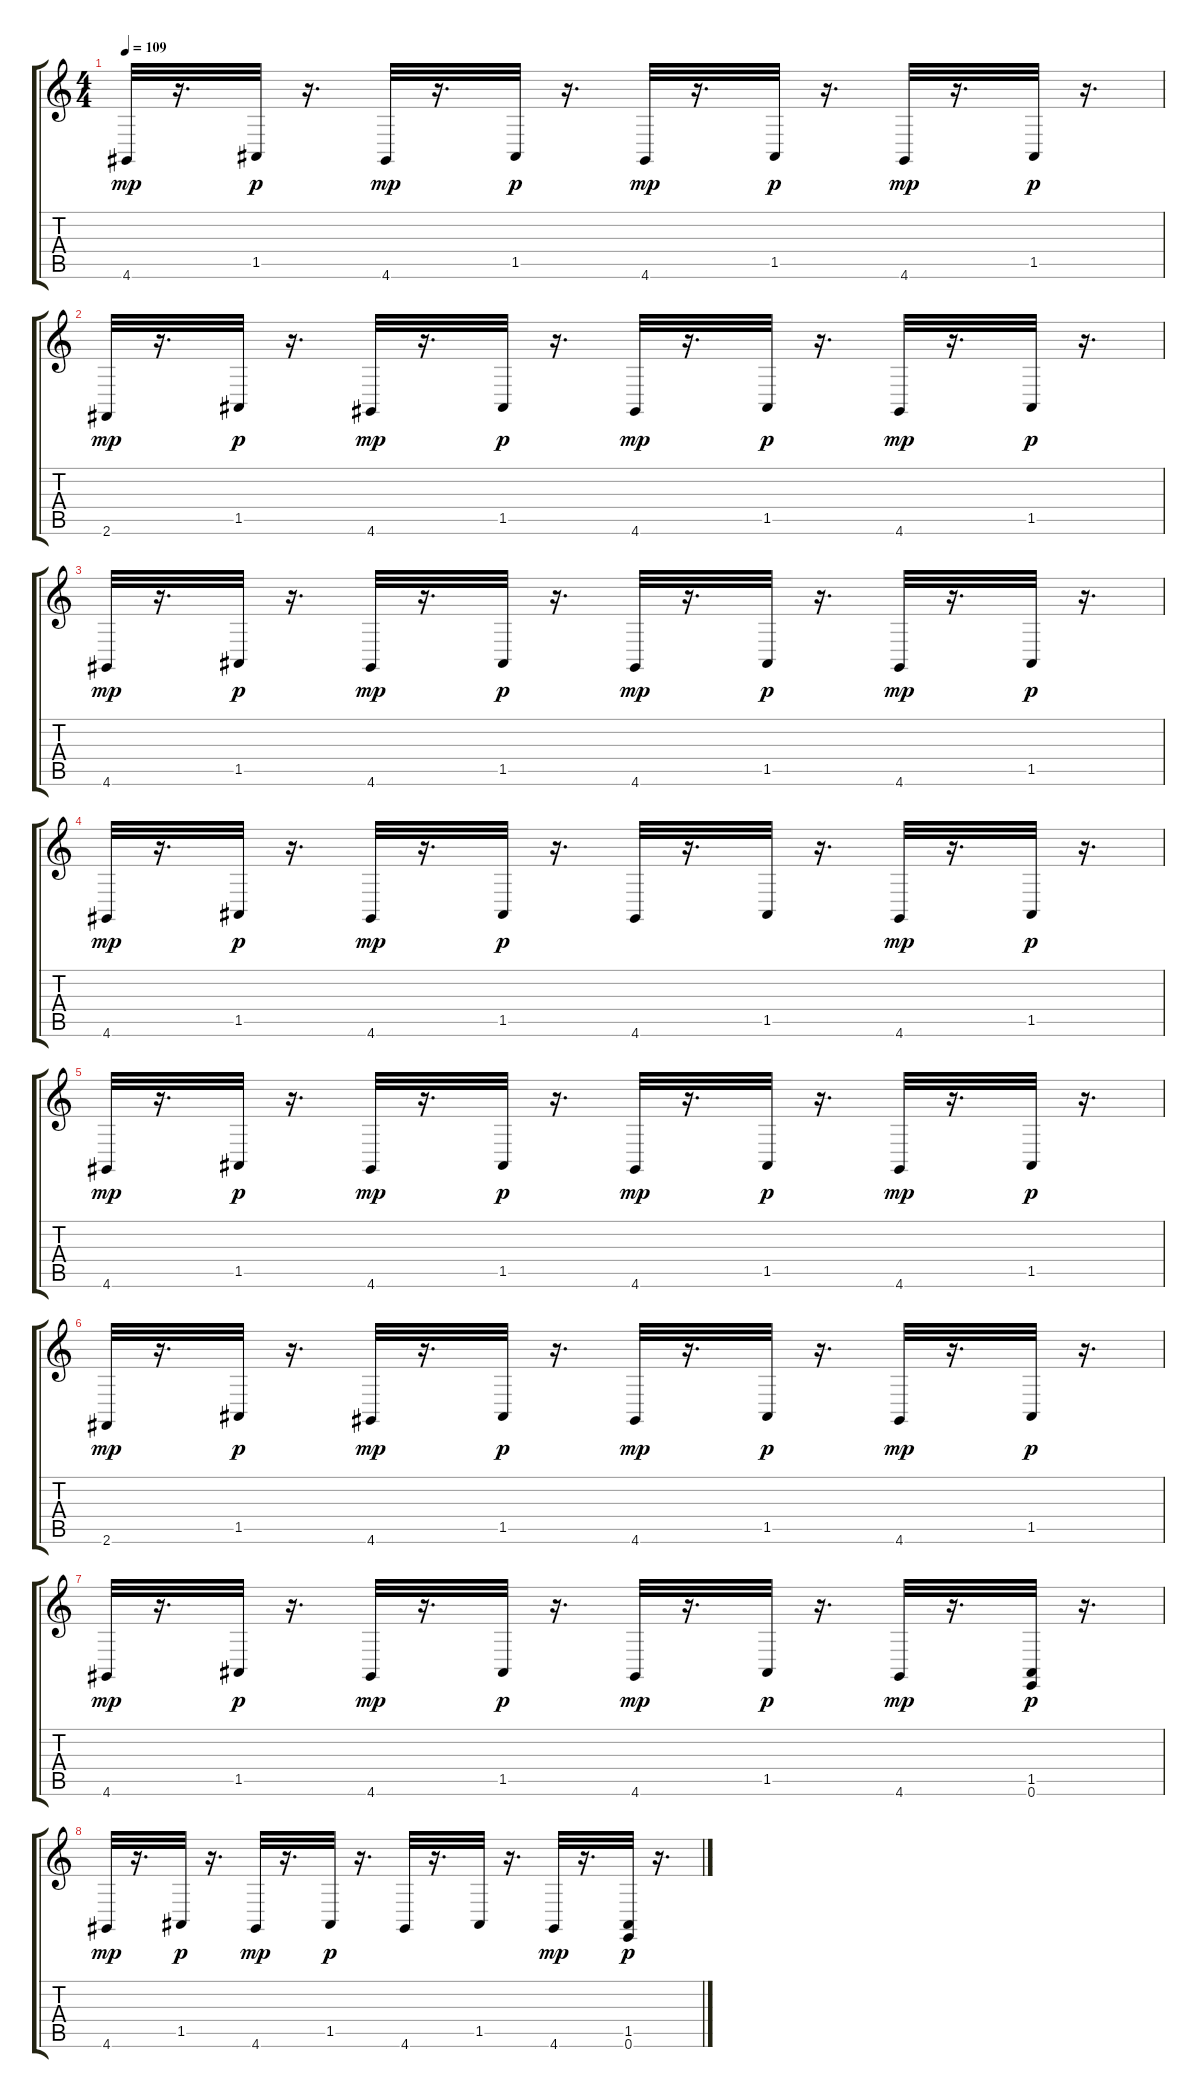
\track "" {instrument altosax}
\staff {score tabs}
\tuning (E4 B3 G3 D3 A2 E2) {hide}
\ts (4 4)
\tempo 109
\clef g2
\ks c
4.6.32{dy mp} r.16{d} 1.5.32{dy p} r.16{d} 4.6.32{dy mp} r.16{d} 1.5.32{dy p} r.16{d} 4.6.32{dy mp} r.16{d} 1.5.32{dy p} r.16{d} 4.6.32{dy mp} r.16{d} 1.5.32{dy p} r.16{d} |
2.6.32{dy mp} r.16{d} 1.5.32{dy p} r.16{d} 4.6.32{dy mp} r.16{d} 1.5.32{dy p} r.16{d} 4.6.32{dy mp} r.16{d} 1.5.32{dy p} r.16{d} 4.6.32{dy mp} r.16{d} 1.5.32{dy p} r.16{d} |
4.6.32{dy mp} r.16{d} 1.5.32{dy p} r.16{d} 4.6.32{dy mp} r.16{d} 1.5.32{dy p} r.16{d} 4.6.32{dy mp} r.16{d} 1.5.32{dy p} r.16{d} 4.6.32{dy mp} r.16{d} 1.5.32{dy p} r.16{d} |
4.6.32{dy mp} r.16{d} 1.5.32{dy p} r.16{d} 4.6.32{dy mp} r.16{d} 1.5.32{dy p} r.16{d} 4.6.32 r.16{d} 1.5.32 r.16{d} 4.6.32{dy mp} r.16{d} 1.5.32{dy p} r.16{d} |
4.6.32{dy mp} r.16{d} 1.5.32{dy p} r.16{d} 4.6.32{dy mp} r.16{d} 1.5.32{dy p} r.16{d} 4.6.32{dy mp} r.16{d} 1.5.32{dy p} r.16{d} 4.6.32{dy mp} r.16{d} 1.5.32{dy p} r.16{d} |
2.6.32{dy mp} r.16{d} 1.5.32{dy p} r.16{d} 4.6.32{dy mp} r.16{d} 1.5.32{dy p} r.16{d} 4.6.32{dy mp} r.16{d} 1.5.32{dy p} r.16{d} 4.6.32{dy mp} r.16{d} 1.5.32{dy p} r.16{d} |
4.6.32{dy mp} r.16{d} 1.5.32{dy p} r.16{d} 4.6.32{dy mp} r.16{d} 1.5.32{dy p} r.16{d} 4.6.32{dy mp} r.16{d} 1.5.32{dy p} r.16{d} 4.6.32{dy mp} r.16{d} (1.5 0.6).32{dy p} r.16{d} |
4.6.32{dy mp} r.16{d} 1.5.32{dy p} r.16{d} 4.6.32{dy mp} r.16{d} 1.5.32{dy p} r.16{d} 4.6.32 r.16{d} 1.5.32 r.16{d} 4.6.32{dy mp} r.16{d} (1.5 0.6).32{dy p} r.16{d}
